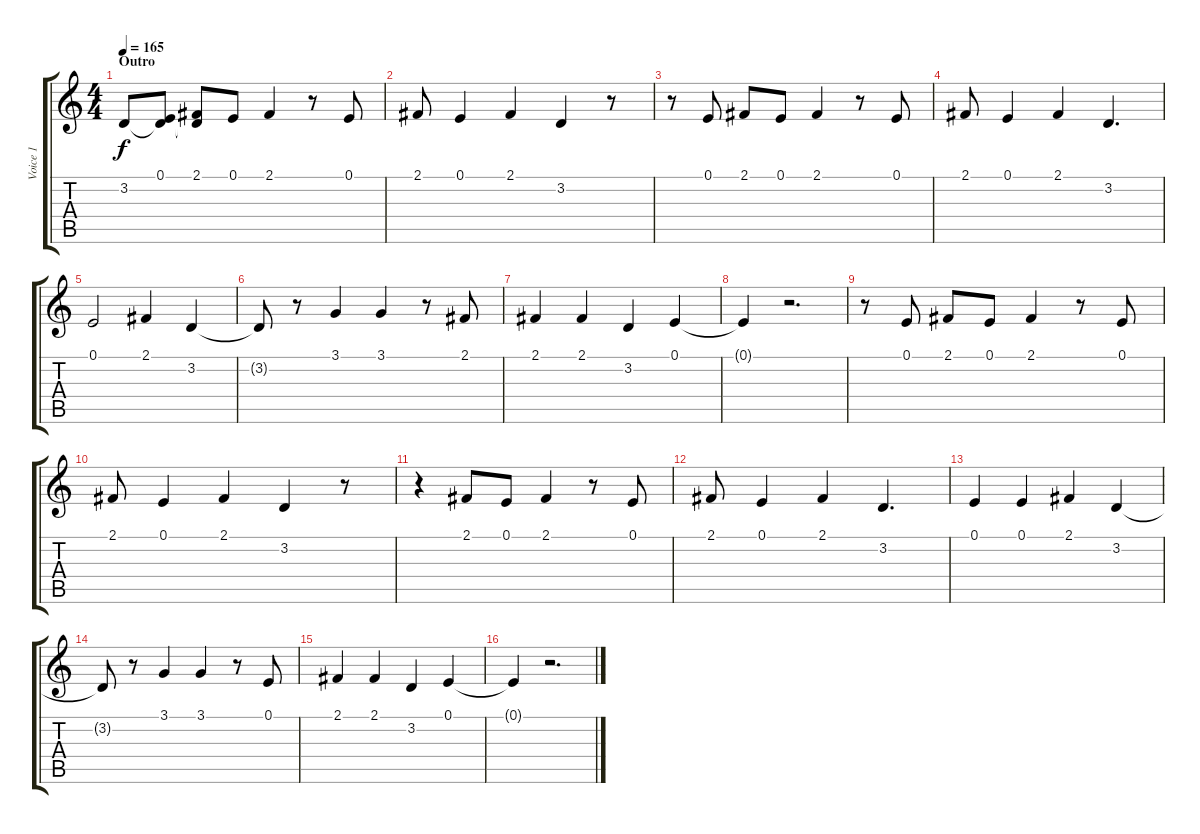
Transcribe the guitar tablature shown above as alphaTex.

\track ("Voice 1" "Voice 1") {instrument oboe}
\staff {score tabs}
\tuning (E4 B3 G3 D3 A2 E2) {hide}
\ts (4 4)
\section ("" "Outro")
\tempo 165
\clef g2
\ks c
3.2.8{dy f} (0.1 3.2{t}).8 (2.1 3.2{t}).8 0.1.8 2.1.4 r.8 0.1.8 |
2.1.8 0.1.4 2.1.4 3.2.4 r.8 |
r.8 0.1.8 2.1.8 0.1.8 2.1.4 r.8 0.1.8 |
2.1.8 0.1.4 2.1.4 3.2.4{d} |
0.1.2 2.1.4 3.2.4 |
3.2{t}.8 r.8 3.1.4 3.1.4 r.8 2.1.8 |
2.1.4 2.1.4 3.2.4 0.1.4 |
0.1{t}.4 r.2{d} |
r.8 0.1.8 2.1.8 0.1.8 2.1.4 r.8 0.1.8 |
2.1.8 0.1.4 2.1.4 3.2.4 r.8 |
r.4 2.1.8 0.1.8 2.1.4 r.8 0.1.8 |
2.1.8 0.1.4 2.1.4 3.2.4{d} |
0.1.4 0.1.4 2.1.4 3.2.4 |
3.2{t}.8 r.8 3.1.4 3.1.4 r.8 0.1.8 |
2.1.4 2.1.4 3.2.4 0.1.4 |
0.1{t}.4 r.2{d}
